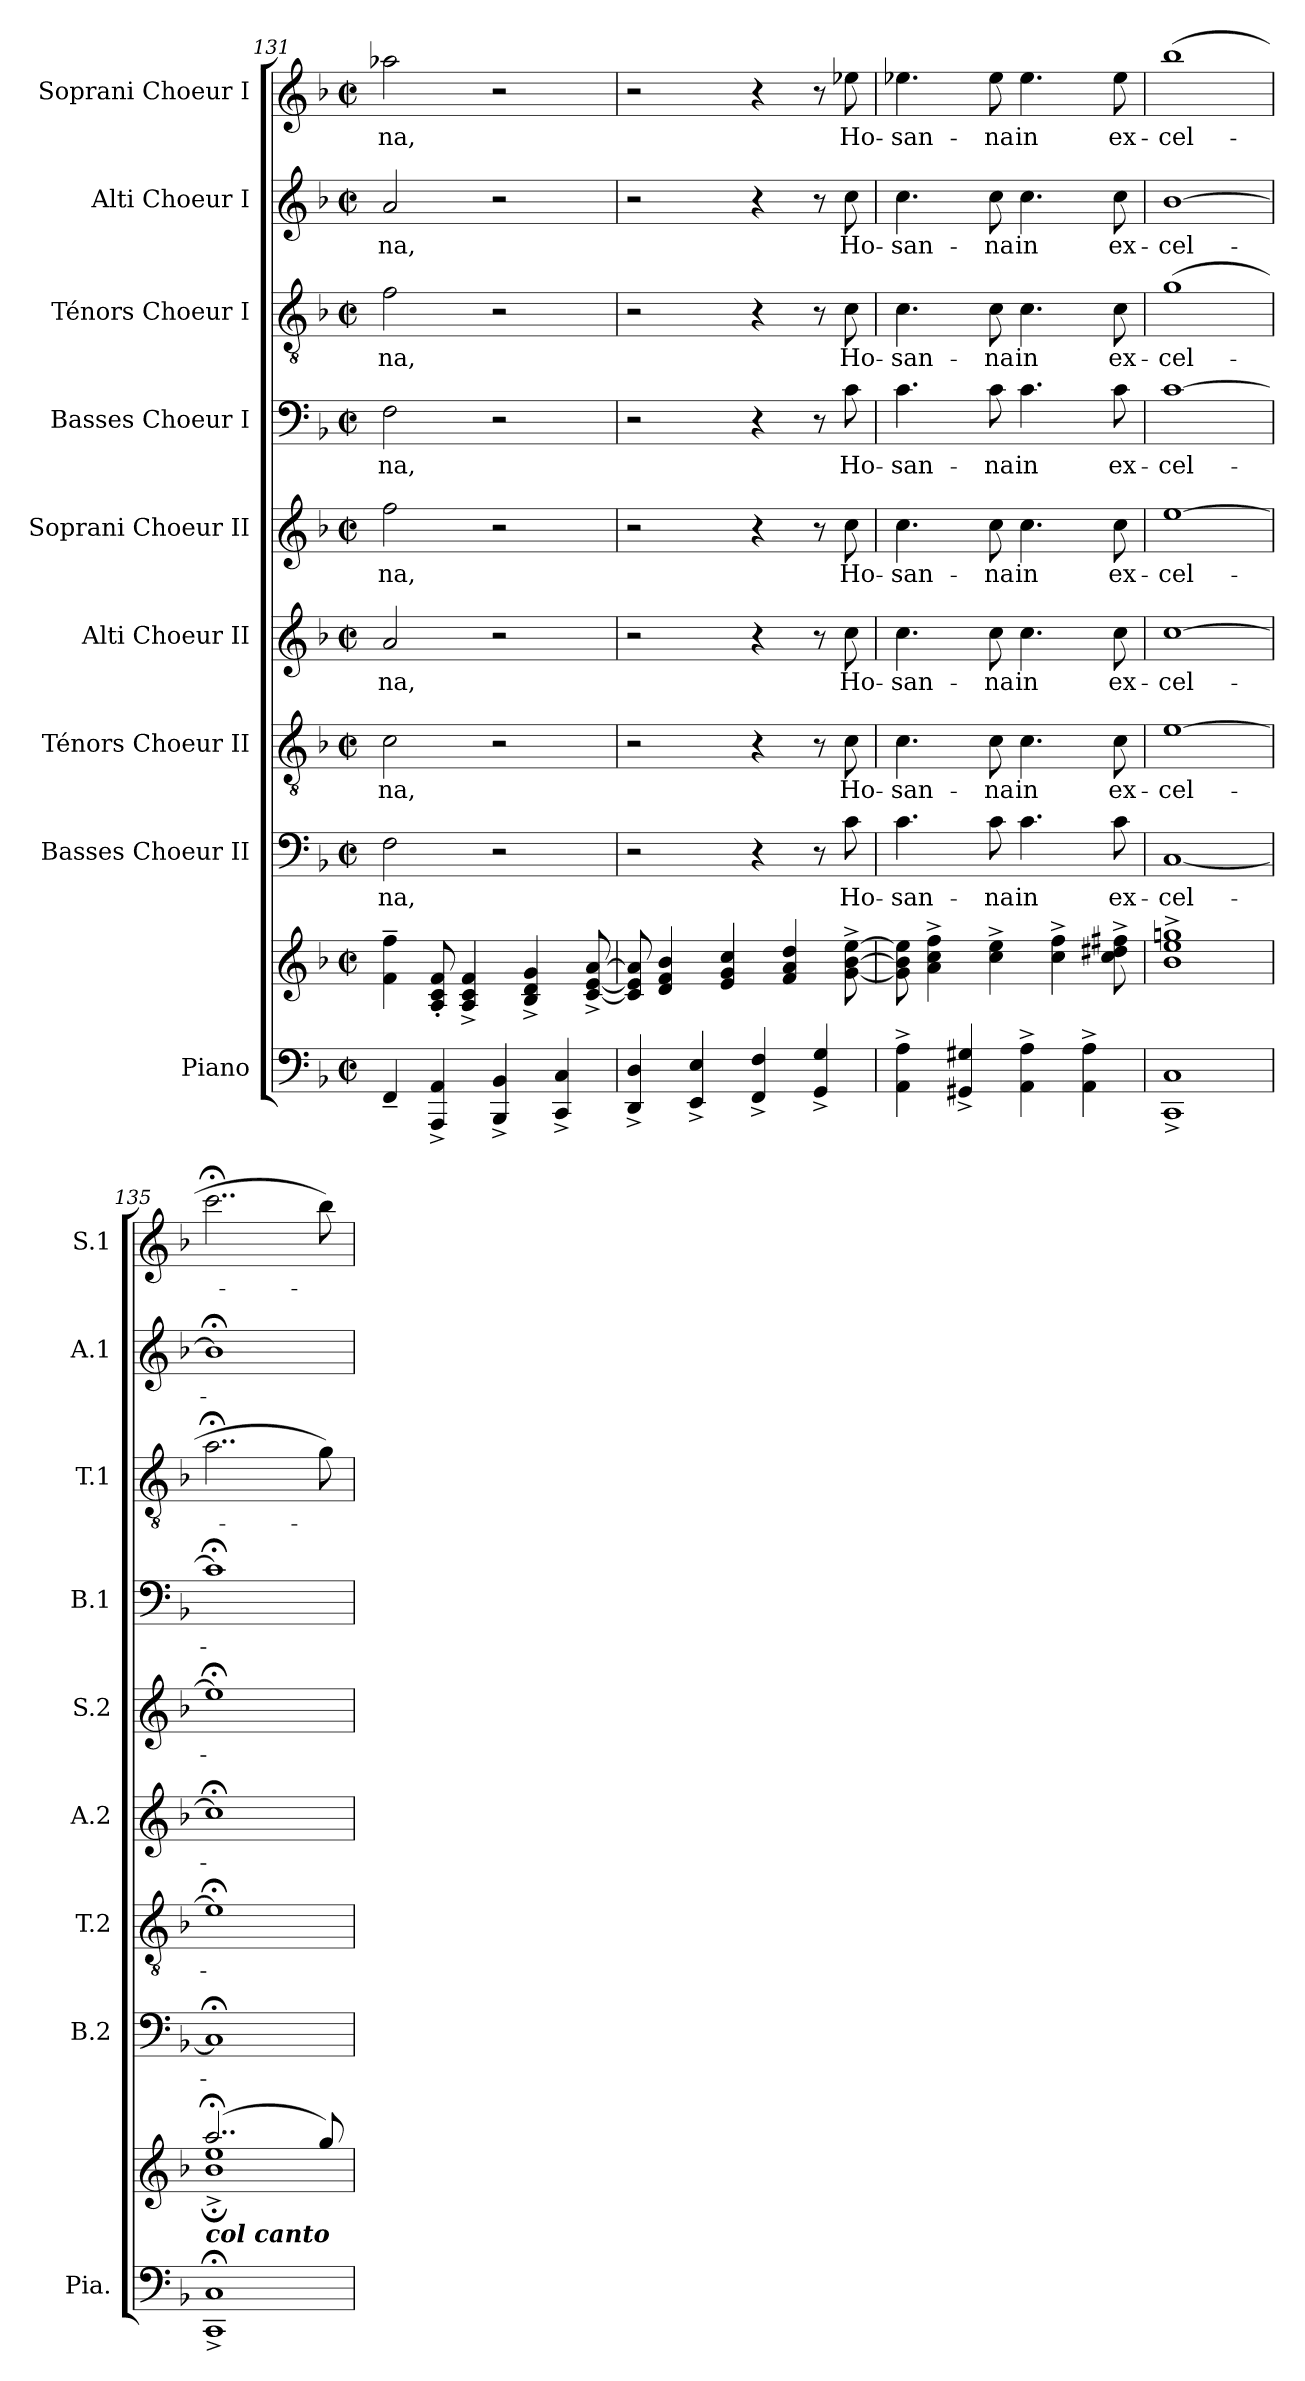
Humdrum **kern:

**kern	**kern	**kern	**text	**kern	**text	**kern	**text	**kern	**text	**kern	**text	**kern	**text	**kern	**text	**kern	**text
*part9	*part9	*part8	*part8	*part7	*part7	*part6	*part6	*part5	*part5	*part4	*part4	*part3	*part3	*part2	*part2	*part1	*part1
*staff10	*staff9	*staff8	*staff8	*staff7	*staff7	*staff6	*staff6	*staff5	*staff5	*staff4	*staff4	*staff3	*staff3	*staff2	*staff2	*staff1	*staff1
*I"Piano	*	*I"Basses Choeur II	*	*I"Ténors Choeur II	*	*I"Alti Choeur II	*	*I"Soprani Choeur II	*	*I"Basses Choeur I	*	*I"Ténors Choeur I	*	*I"Alti Choeur I	*	*I"Soprani Choeur I	*
*I'Pia.	*	*I'B.2	*	*I'T.2	*	*I'A.2	*	*I'S.2	*	*I'B.1	*	*I'T.1	*	*I'A.1	*	*I'S.1	*
*clefF4	*clefG2	*clefF4	*	*clefGv2	*	*clefG2	*	*clefG2	*	*clefF4	*	*clefGv2	*	*clefG2	*	*clefG2	*
*	*	*	*	*	*	*	*	*	*	*	*	*	*	*	*	*ITrd2c3	*
*k[b-]	*k[b-]	*k[b-]	*	*k[b-]	*	*k[b-]	*	*k[b-]	*	*k[b-]	*	*k[b-]	*	*k[b-]	*	*k[f#c#]	*
*M2/2	*M2/2	*M2/2	*	*M2/2	*	*M2/2	*	*M2/2	*	*M2/2	*	*M2/2	*	*M2/2	*	*M2/2	*
*met(c|)	*met(c|)	*met(c|)	*	*met(c|)	*	*met(c|)	*	*met(c|)	*	*met(c|)	*	*met(c|)	*	*met(c|)	*	*met(c|)	*
=131	=131	=131	=131	=131	=131	=131	=131	=131	=131	=131	=131	=131	=131	=131	=131	=131	=131
4FF~/	4f\~ 4ff\~	2F\	-na,	2c\	-na,	2a/	-na,	2ffi\	-na,	2F\	-na,	2f\	-na,	2a/	-na,	2ffni\	-na,
4AAA/^ 4AA/^	8A/' 8c/' 8f/'	.	.	.	.	.	.	.	.	.	.	.	.	.	.	.	.
.	4A/^ 4c/^ 4f/^	.	.	.	.	.	.	.	.	.	.	.	.	.	.	.	.
4BBB-/^ 4BB-/^	.	2r	.	2r	.	2r	.	2r	.	2r	.	2r	.	2r	.	2r	.
.	4B-/^ 4d/^ 4g/^	.	.	.	.	.	.	.	.	.	.	.	.	.	.	.	.
4CC/^ 4C/^	.	.	.	.	.	.	.	.	.	.	.	.	.	.	.	.	.
.	[8c/^ [8e/^ [8a/^	.	.	.	.	.	.	.	.	.	.	.	.	.	.	.	.
!!LO:PB:g=z
=132	=132	=132	=132	=132	=132	=132	=132	=132	=132	=132	=132	=132	=132	=132	=132	=132	=132
4DD/^ 4D/^	8c/] 8e/] 8a/]	2r	.	2r	.	2r	.	2r	.	2r	.	2r	.	2r	.	2r	.
.	4d/ 4f/ 4b-/	.	.	.	.	.	.	.	.	.	.	.	.	.	.	.	.
4EE/^ 4E/^	.	.	.	.	.	.	.	.	.	.	.	.	.	.	.	.	.
.	4e/ 4g/ 4cc/	.	.	.	.	.	.	.	.	.	.	.	.	.	.	.	.
4FF/^ 4F/^	.	4r	.	4r	.	4r	.	4r	.	4r	.	4r	.	4r	.	4r	.
.	4f/ 4a/ 4dd/	.	.	.	.	.	.	.	.	.	.	.	.	.	.	.	.
4GG/^ 4G/^	.	8r	.	8r	.	8r	.	8r	.	8r	.	8r	.	8r	.	8r	.
.	[8g\^ [8b-\^ [8ee\^	8c\	Ho-	8c\	Ho-	8cc\	Ho-	8cci\	Ho-	8c\	Ho-	8c\	Ho-	8cc\	Ho-	8ccni\	Ho-
=133	=133	=133	=133	=133	=133	=133	=133	=133	=133	=133	=133	=133	=133	=133	=133	=133	=133
4AA\^ 4A\^	8g\] 8b-\] 8ee\]	4.c\	-san-	4.c\	-san-	4.cc\	-san-	4.cci\	-san-	4.c\	-san-	4.c\	-san-	4.cc\	-san-	4.ccni\	-san-
.	4a\^ 4cc\^ 4ff\^	.	.	.	.	.	.	.	.	.	.	.	.	.	.	.	.
4GG#X/^ 4G#X/^	.	.	.	.	.	.	.	.	.	.	.	.	.	.	.	.	.
.	4cc\^ 4ee\^	8c\	-na	8c\	-na	8cc\	-na	8cci\	-na	8c\	-na	8c\	-na	8cc\	-na	8cci\	-na
4AA\^ 4A\^	.	4.c\	in	4.c\	in	4.cc\	in	4.cci\	in	4.c\	in	4.c\	in	4.cc\	in	4.cci\	in
.	4cc\^ 4ff\^	.	.	.	.	.	.	.	.	.	.	.	.	.	.	.	.
4AA\^ 4A\^	.	.	.	.	.	.	.	.	.	.	.	.	.	.	.	.	.
.	8cc\^ 8dd#X\^ 8ff#X\^	8c\	ex-	8c\	ex-	8cc\	ex-	8cci\	ex-	8c\	ex-	8c\	ex-	8cc\	ex-	8cci\	ex-
=134	=134	=134	=134	=134	=134	=134	=134	=134	=134	=134	=134	=134	=134	=134	=134	=134	=134
1CC^ 1C^	1b-^ 1ee^ 1ggn^	[1C	-cel-	[1e	-cel-	[1cc	-cel-	[1eei	-cel-	[1c	-cel-	(1g	-cel-	[1b-	-cel-	(1ggi	-cel-
=135	=135	=135	=135	=135	=135	=135	=135	=135	=135	=135	=135	=135	=135	=135	=135	=135	=135
*	*^	*	*	*	*	*	*	*	*	*	*	*	*	*	*	*	*
!LO:TX:a:Bi:t=col canto	!	!	!	!	!	!	!	!	!	!	!	!	!	!	!	!	!	!
1CC;<^ 1C;<^	(2..aa;</	1b-;^ 1ee;^	1C;<]	.	1e;<]	.	1cc;<]	.	1ee;<i]	.	1c;<]	.	2..a;<\	.	1b-;<]	.	2..aa;<i\	.
.	8gg/)	.	.	.	.	.	.	.	.	.	.	.	8g\)	.	.	.	8ggi\)	.
*	*v	*v	*	*	*	*	*	*	*	*	*	*	*	*	*	*	*	*
=	=	=	=	=	=	=	=	=	=	=	=	=	=	=	=	=	=
*-	*-	*-	*-	*-	*-	*-	*-	*-	*-	*-	*-	*-	*-	*-	*-	*-	*-
